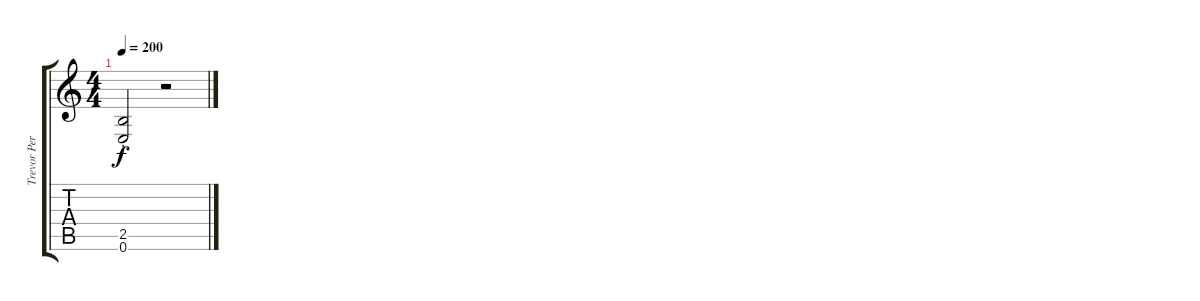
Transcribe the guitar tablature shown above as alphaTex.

\track ("Trevor Peres" "Trevor Per") {instrument distortionguitar}
\staff {score tabs}
\tuning (E4 B3 G3 D3 A2 E2) {hide}
\ts (4 4)
\tempo 200
\clef g2
\ks c
(2.5{st} 0.6{st}).2{dy f} r.2
